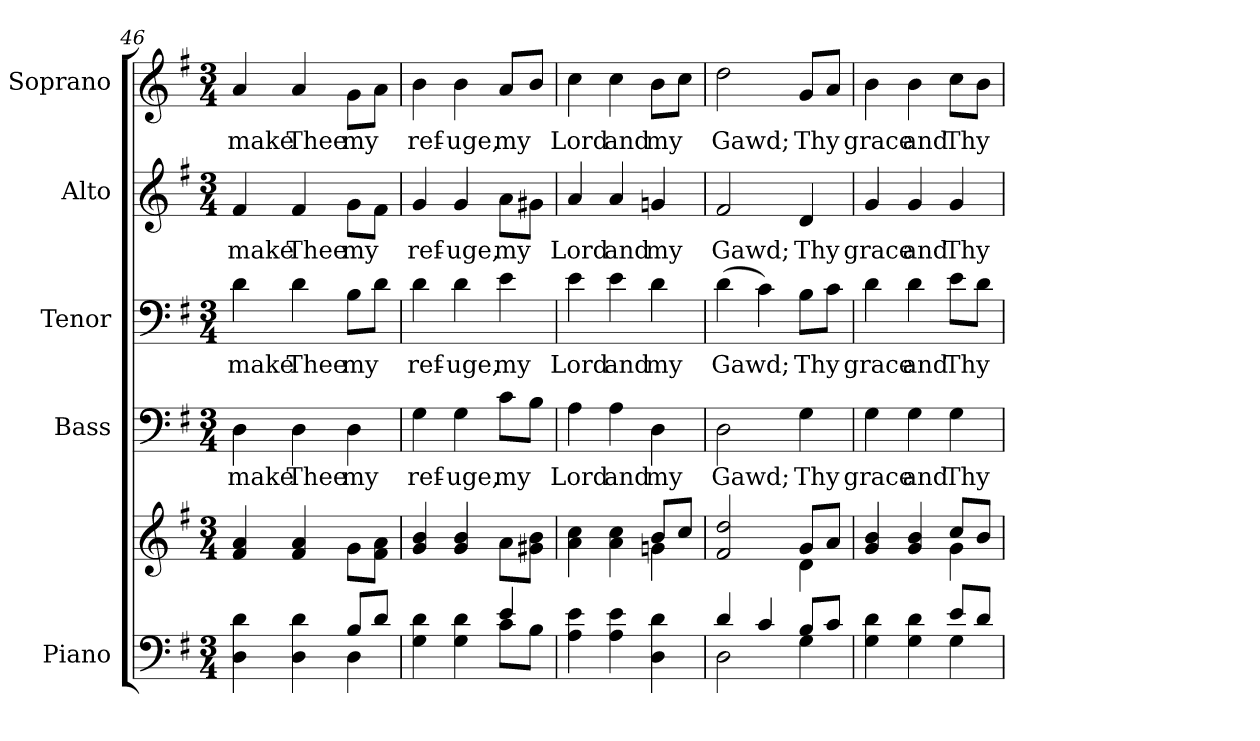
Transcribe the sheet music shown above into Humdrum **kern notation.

**kern	**kern	**kern	**text	**kern	**text	**kern	**text	**kern	**text
*part5	*part5	*part4	*part4	*part3	*part3	*part2	*part2	*part1	*part1
*staff6	*staff5	*staff4	*staff4	*staff3	*staff3	*staff2	*staff2	*staff1	*staff1
*I"Piano	*	*I"Bass	*	*I"Tenor	*	*I"Alto	*	*I"Soprano	*
*I'Pno.	*	*I'B.	*	*I'T.	*	*I'A.	*	*I'S.	*
*clefF4	*clefG2	*clefF4	*	*clefF4	*	*clefG2	*	*clefG2	*
*k[f#]	*k[f#]	*k[f#]	*	*k[f#]	*	*k[f#]	*	*k[f#]	*
*G:	*G:	*G:	*	*G:	*	*G:	*	*G:	*
*M3/4	*M3/4	*M3/4	*	*M3/4	*	*M3/4	*	*M3/4	*
=46	=46	=46	=46	=46	=46	=46	=46	=46	=46
*^	*	*	*	*	*	*	*	*	*
!	!	!	!	!LO:LY:b:color=#000000	!	!	!	!	!	!
!	!	!	!	!	!	!LO:LY:b:color=#000000	!	!	!	!
!	!	!	!	!	!	!	!	!LO:LY:b:color=#000000	!	!
!	!	!	!	!	!	!	!	!	!	!LO:LY:b:color=#000000
4Di\ 4di	2ryy	4f#i/ 4ai	4Di\	make	4di\	make	4f#i/	make	4ai/	make
!	!	!	!	!LO:LY:b:color=#000000	!	!	!	!	!	!
!	!	!	!	!	!	!LO:LY:b:color=#000000	!	!	!	!
!	!	!	!	!	!	!	!	!LO:LY:b:color=#000000	!	!
!	!	!	!	!	!	!	!	!	!	!LO:LY:b:color=#000000
4Di\ 4di	.	4f#i/ 4ai	4Di\	Thee	4di\	Thee	4f#i/	Thee	4ai/	Thee
!	!	!	!	!LO:LY:b:color=#000000	!	!	!	!	!	!
!	!	!	!	!	!	!LO:LY:b:color=#000000	!	!	!	!
!	!	!	!	!	!	!	!	!LO:LY:b:color=#000000	!	!
!	!	!	!	!	!	!	!	!	!	!LO:LY:b:color=#000000
8Bi/L	4Di\	8gi\L	4Di\	my	8Bi\L	my	8gi\L	my	8gi\L	my
8di/J	.	8f#i\ 8aiJ	.	.	8di\J	.	8f#i\J	.	8ai\J	.
=47	=47	=47	=47	=47	=47	=47	=47	=47	=47	=47
!	!	!	!	!LO:LY:b:color=#000000	!	!	!	!	!	!
!	!	!	!	!	!	!LO:LY:b:color=#000000	!	!	!	!
!	!	!	!	!	!	!	!	!LO:LY:b:color=#000000	!	!
!	!	!	!	!	!	!	!	!	!	!LO:LY:b:color=#000000
4Gi\ 4di	2ryy	4gi/ 4bi	4Gi\	ref-	4di\	ref-	4gi/	ref-	4bi\	ref-
!	!	!	!	!LO:LY:b:color=#000000	!	!	!	!	!	!
!	!	!	!	!	!	!LO:LY:b:color=#000000	!	!	!	!
!	!	!	!	!	!	!	!	!LO:LY:b:color=#000000	!	!
!	!	!	!	!	!	!	!	!	!	!LO:LY:b:color=#000000
4Gi\ 4di	.	4gi/ 4bi	4Gi\	-uge,	4di\	-uge,	4gi/	-uge,	4bi\	-uge,
!	!	!	!	!LO:LY:b:color=#000000	!	!	!	!	!	!
!	!	!	!	!	!	!LO:LY:b:color=#000000	!	!	!	!
!	!	!	!	!	!	!	!	!LO:LY:b:color=#000000	!	!
!	!	!	!	!	!	!	!	!	!	!LO:LY:b:color=#000000
4ei/	8ci\L	8ai\L	8ci\L	my	4ei\	my	8ai\L	my	8ai/L	my
.	8Bi\J	8g#Xi\ 8biJ	8Bi\J	.	.	.	8g#Xi\J	.	8bi/J	.
*v	*v	*	*	*	*	*	*	*	*	*
!!LO:PB:g=z
=48	=48	=48	=48	=48	=48	=48	=48	=48	=48
*	*^	*	*	*	*	*	*	*	*
*^	*	*	*	*	*	*	*	*	*	*
!	!	!	!	!	!LO:LY:b:color=#000000	!	!	!	!	!	!
*v	*v	*	*	*	*	*	*	*	*	*	*
*^	*	*	*	*	*	*	*	*	*	*
!	!	!	!	!	!	!	!LO:LY:b:color=#000000	!	!	!	!
*v	*v	*	*	*	*	*	*	*	*	*	*
*^	*	*	*	*	*	*	*	*	*	*
!	!	!	!	!	!	!	!	!	!LO:LY:b:color=#000000	!	!
*v	*v	*	*	*	*	*	*	*	*	*	*
*^	*	*	*	*	*	*	*	*	*	*
!	!	!	!	!	!	!	!	!	!	!	!LO:LY:b:color=#000000
*v	*v	*	*	*	*	*	*	*	*	*	*
4Ai\ 4ei	4ai\ 4cci	2ryy	4Ai\	Lord	4ei\	Lord	4ai/	Lord	4cci\	Lord
!	!	!	!	!LO:LY:b:color=#000000	!	!	!	!	!	!
!	!	!	!	!	!	!LO:LY:b:color=#000000	!	!	!	!
!	!	!	!	!	!	!	!	!LO:LY:b:color=#000000	!	!
!	!	!	!	!	!	!	!	!	!	!LO:LY:b:color=#000000
4Ai\ 4ei	4ai\ 4cci	.	4Ai\	and	4ei\	and	4ai/	and	4cci\	and
!	!	!	!	!LO:LY:b:color=#000000	!	!	!	!	!	!
!	!	!	!	!	!	!LO:LY:b:color=#000000	!	!	!	!
!	!	!	!	!	!	!	!	!LO:LY:b:color=#000000	!	!
!	!	!	!	!	!	!	!	!	!	!LO:LY:b:color=#000000
4Di\ 4di	8bi/L	4gni\	4Di\	my	4di\	my	4gni/	my	8bi\L	my
.	8cci/J	.	.	.	.	.	.	.	8cci\J	.
=49	=49	=49	=49	=49	=49	=49	=49	=49	=49	=49
*^	*	*	*	*	*	*	*	*	*	*
!	!	!	!	!	!LO:LY:b:color=#000000	!	!	!	!	!	!
!	!	!	!	!	!	!	!LO:LY:b:color=#000000	!	!	!	!
!	!	!	!	!	!	!	!	!	!LO:LY:b:color=#000000	!	!
!	!	!	!	!	!	!	!	!	!	!	!LO:LY:b:color=#000000
4di/	2Di\	2f#i/ 2ddi	2ryy	2Di\	Gawd;	(4di\	Gawd;	2f#i/	Gawd;	2ddi\	Gawd;
4ci/	.	.	.	.	.	4ci\)	.	.	.	.	.
!	!	!	!	!	!LO:LY:b:color=#000000	!	!	!	!	!	!
!	!	!	!	!	!	!	!LO:LY:b:color=#000000	!	!	!	!
!	!	!	!	!	!	!	!	!	!LO:LY:b:color=#000000	!	!
!	!	!	!	!	!	!	!	!	!	!	!LO:LY:b:color=#000000
8Bi/L	4Gi\	8gi/L	4di\	4Gi\	Thy	8Bi\L	Thy	4di/	Thy	8gi/L	Thy
8ci/J	.	8ai/J	.	.	.	8ci\J	.	.	.	8ai/J	.
=50	=50	=50	=50	=50	=50	=50	=50	=50	=50	=50	=50
!	!	!	!	!	!LO:LY:b:color=#000000	!	!	!	!	!	!
!	!	!	!	!	!	!	!LO:LY:b:color=#000000	!	!	!	!
!	!	!	!	!	!	!	!	!	!LO:LY:b:color=#000000	!	!
!	!	!	!	!	!	!	!	!	!	!	!LO:LY:b:color=#000000
4Gi\ 4di	2ryy	4gi/ 4bi	2ryy	4Gi\	grace	4di\	grace	4gi/	grace	4bi\	grace
!	!	!	!	!	!LO:LY:b:color=#000000	!	!	!	!	!	!
!	!	!	!	!	!	!	!LO:LY:b:color=#000000	!	!	!	!
!	!	!	!	!	!	!	!	!	!LO:LY:b:color=#000000	!	!
!	!	!	!	!	!	!	!	!	!	!	!LO:LY:b:color=#000000
4Gi\ 4di	.	4gi/ 4bi	.	4Gi\	and	4di\	and	4gi/	and	4bi\	and
!	!	!	!	!	!LO:LY:b:color=#000000	!	!	!	!	!	!
!	!	!	!	!	!	!	!LO:LY:b:color=#000000	!	!	!	!
!	!	!	!	!	!	!	!	!	!LO:LY:b:color=#000000	!	!
!	!	!	!	!	!	!	!	!	!	!	!LO:LY:b:color=#000000
8ei/L	4Gi\	8cci/L	4gi\	4Gi\	Thy	8ei\L	Thy	4gi/	Thy	8cci\L	Thy
8di/J	.	8bi/J	.	.	.	8di\J	.	.	.	8bi\J	.
*v	*v	*	*	*	*	*	*	*	*	*	*
*	*v	*v	*	*	*	*	*	*	*	*
=	=	=	=	=	=	=	=	=	=
*-	*-	*-	*-	*-	*-	*-	*-	*-	*-
